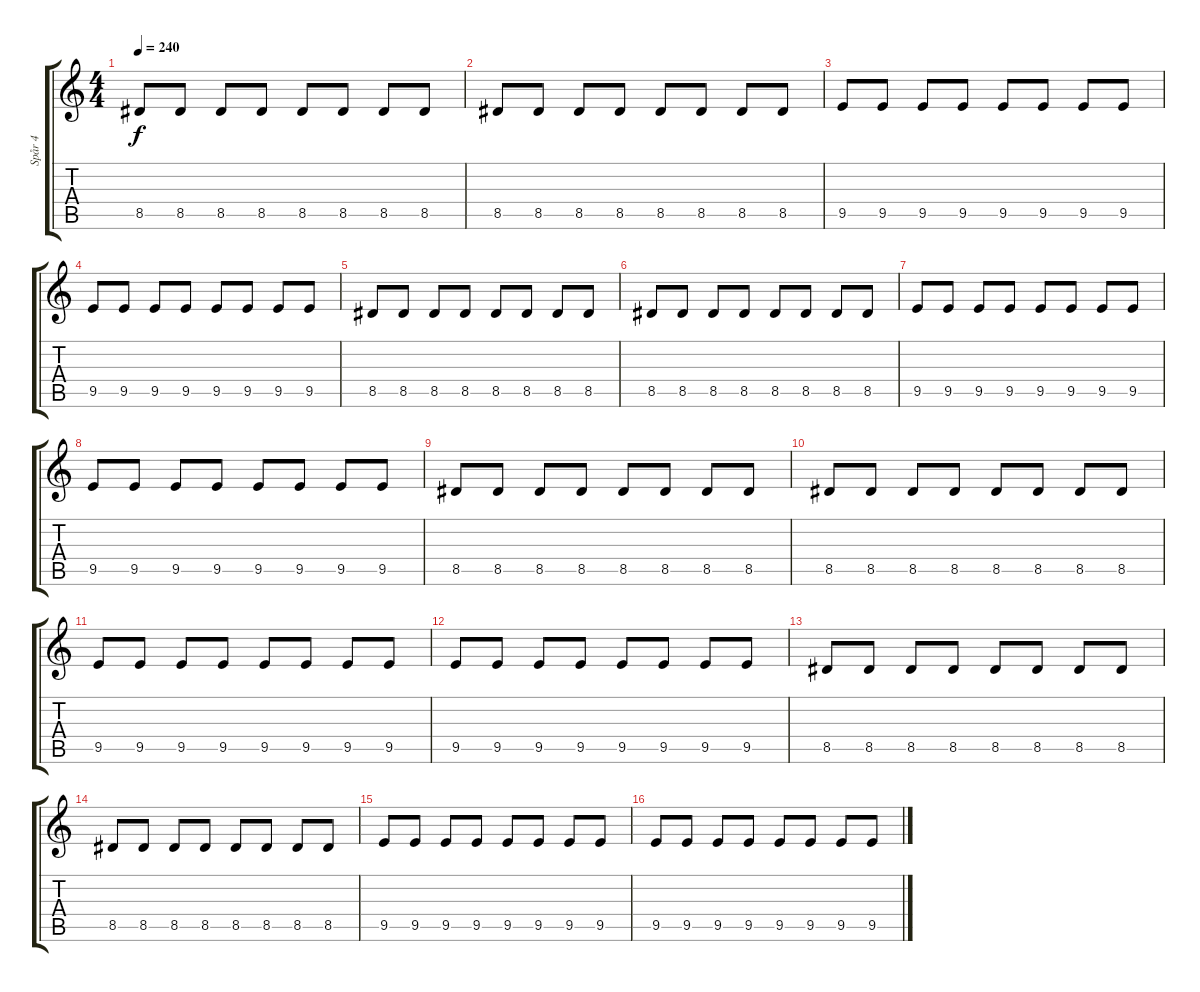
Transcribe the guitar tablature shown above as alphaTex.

\track ("Spår 4" "Spår 4") {instrument electricbassfinger}
\staff {score tabs}
\tuning (D4 A3 F3 C3 G2 D2) {hide}
\ts (4 4)
\tempo 240
\clef g2
\ks c
8.5.8{dy f} 8.5.8 8.5.8 8.5.8 8.5.8 8.5.8 8.5.8 8.5.8 |
8.5.8 8.5.8 8.5.8 8.5.8 8.5.8 8.5.8 8.5.8 8.5.8 |
9.5.8 9.5.8 9.5.8 9.5.8 9.5.8 9.5.8 9.5.8 9.5.8 |
9.5.8 9.5.8 9.5.8 9.5.8 9.5.8 9.5.8 9.5.8 9.5.8 |
8.5.8 8.5.8 8.5.8 8.5.8 8.5.8 8.5.8 8.5.8 8.5.8 |
8.5.8 8.5.8 8.5.8 8.5.8 8.5.8 8.5.8 8.5.8 8.5.8 |
9.5.8 9.5.8 9.5.8 9.5.8 9.5.8 9.5.8 9.5.8 9.5.8 |
9.5.8 9.5.8 9.5.8 9.5.8 9.5.8 9.5.8 9.5.8 9.5.8 |
8.5.8 8.5.8 8.5.8 8.5.8 8.5.8 8.5.8 8.5.8 8.5.8 |
8.5.8 8.5.8 8.5.8 8.5.8 8.5.8 8.5.8 8.5.8 8.5.8 |
9.5.8 9.5.8 9.5.8 9.5.8 9.5.8 9.5.8 9.5.8 9.5.8 |
9.5.8 9.5.8 9.5.8 9.5.8 9.5.8 9.5.8 9.5.8 9.5.8 |
8.5.8 8.5.8 8.5.8 8.5.8 8.5.8 8.5.8 8.5.8 8.5.8 |
8.5.8 8.5.8 8.5.8 8.5.8 8.5.8 8.5.8 8.5.8 8.5.8 |
9.5.8 9.5.8 9.5.8 9.5.8 9.5.8 9.5.8 9.5.8 9.5.8 |
9.5.8 9.5.8 9.5.8 9.5.8 9.5.8 9.5.8 9.5.8 9.5.8
